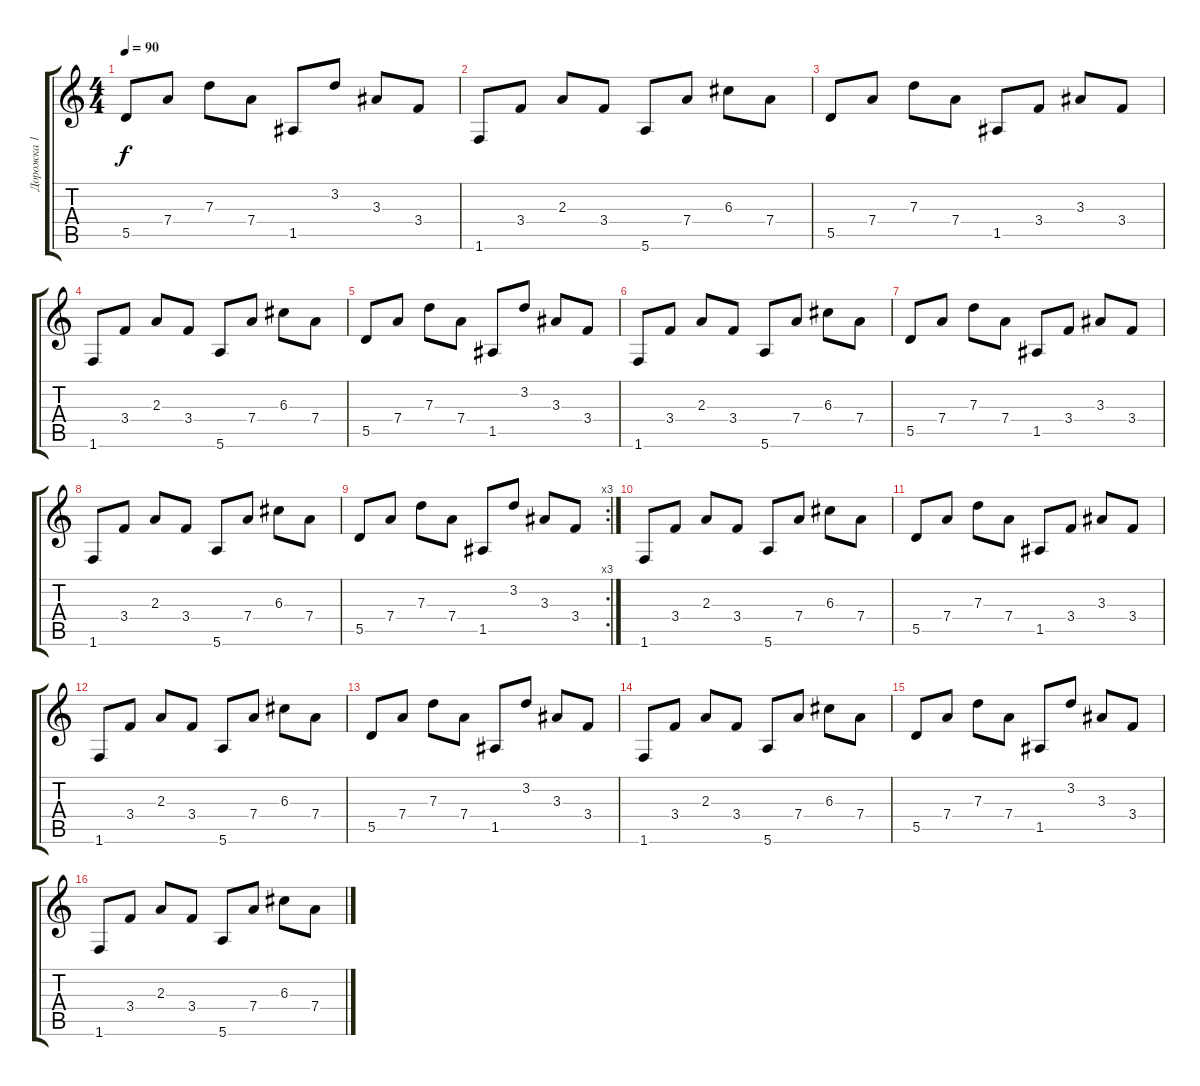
\track ("Дорожка 1" "Дорожка 1") {instrument electricguitarjazz}
\staff {score tabs}
\tuning (E4 B3 G3 D3 A2 E2) {hide}
\ts (4 4)
\tempo 90
\clef g2
\ks c
5.5.8{dy f} 7.4.8 7.3.8 7.4.8 1.5.8 3.2.8 3.3.8 3.4.8 |
1.6.8 3.4.8 2.3.8 3.4.8 5.6.8 7.4.8 6.3.8 7.4.8 |
5.5.8 7.4.8 7.3.8 7.4.8 1.5.8 3.4.8 3.3.8 3.4.8 |
1.6.8 3.4.8 2.3.8 3.4.8 5.6.8 7.4.8 6.3.8 7.4.8 |
5.5.8 7.4.8 7.3.8 7.4.8 1.5.8 3.2.8 3.3.8 3.4.8 |
1.6.8 3.4.8 2.3.8 3.4.8 5.6.8 7.4.8 6.3.8 7.4.8 |
5.5.8 7.4.8 7.3.8 7.4.8 1.5.8 3.4.8 3.3.8 3.4.8 |
1.6.8 3.4.8 2.3.8 3.4.8 5.6.8 7.4.8 6.3.8 7.4.8 |
\rc 3
5.5.8 7.4.8 7.3.8 7.4.8 1.5.8 3.2.8 3.3.8 3.4.8 |
1.6.8 3.4.8 2.3.8 3.4.8 5.6.8 7.4.8 6.3.8 7.4.8 |
5.5.8 7.4.8 7.3.8 7.4.8 1.5.8 3.4.8 3.3.8 3.4.8 |
1.6.8 3.4.8 2.3.8 3.4.8 5.6.8 7.4.8 6.3.8 7.4.8 |
5.5.8 7.4.8 7.3.8 7.4.8 1.5.8 3.2.8 3.3.8 3.4.8 |
1.6.8 3.4.8 2.3.8 3.4.8 5.6.8 7.4.8 6.3.8 7.4.8 |
5.5.8 7.4.8 7.3.8 7.4.8 1.5.8 3.2.8 3.3.8 3.4.8 |
1.6.8 3.4.8 2.3.8 3.4.8 5.6.8 7.4.8 6.3.8 7.4.8
